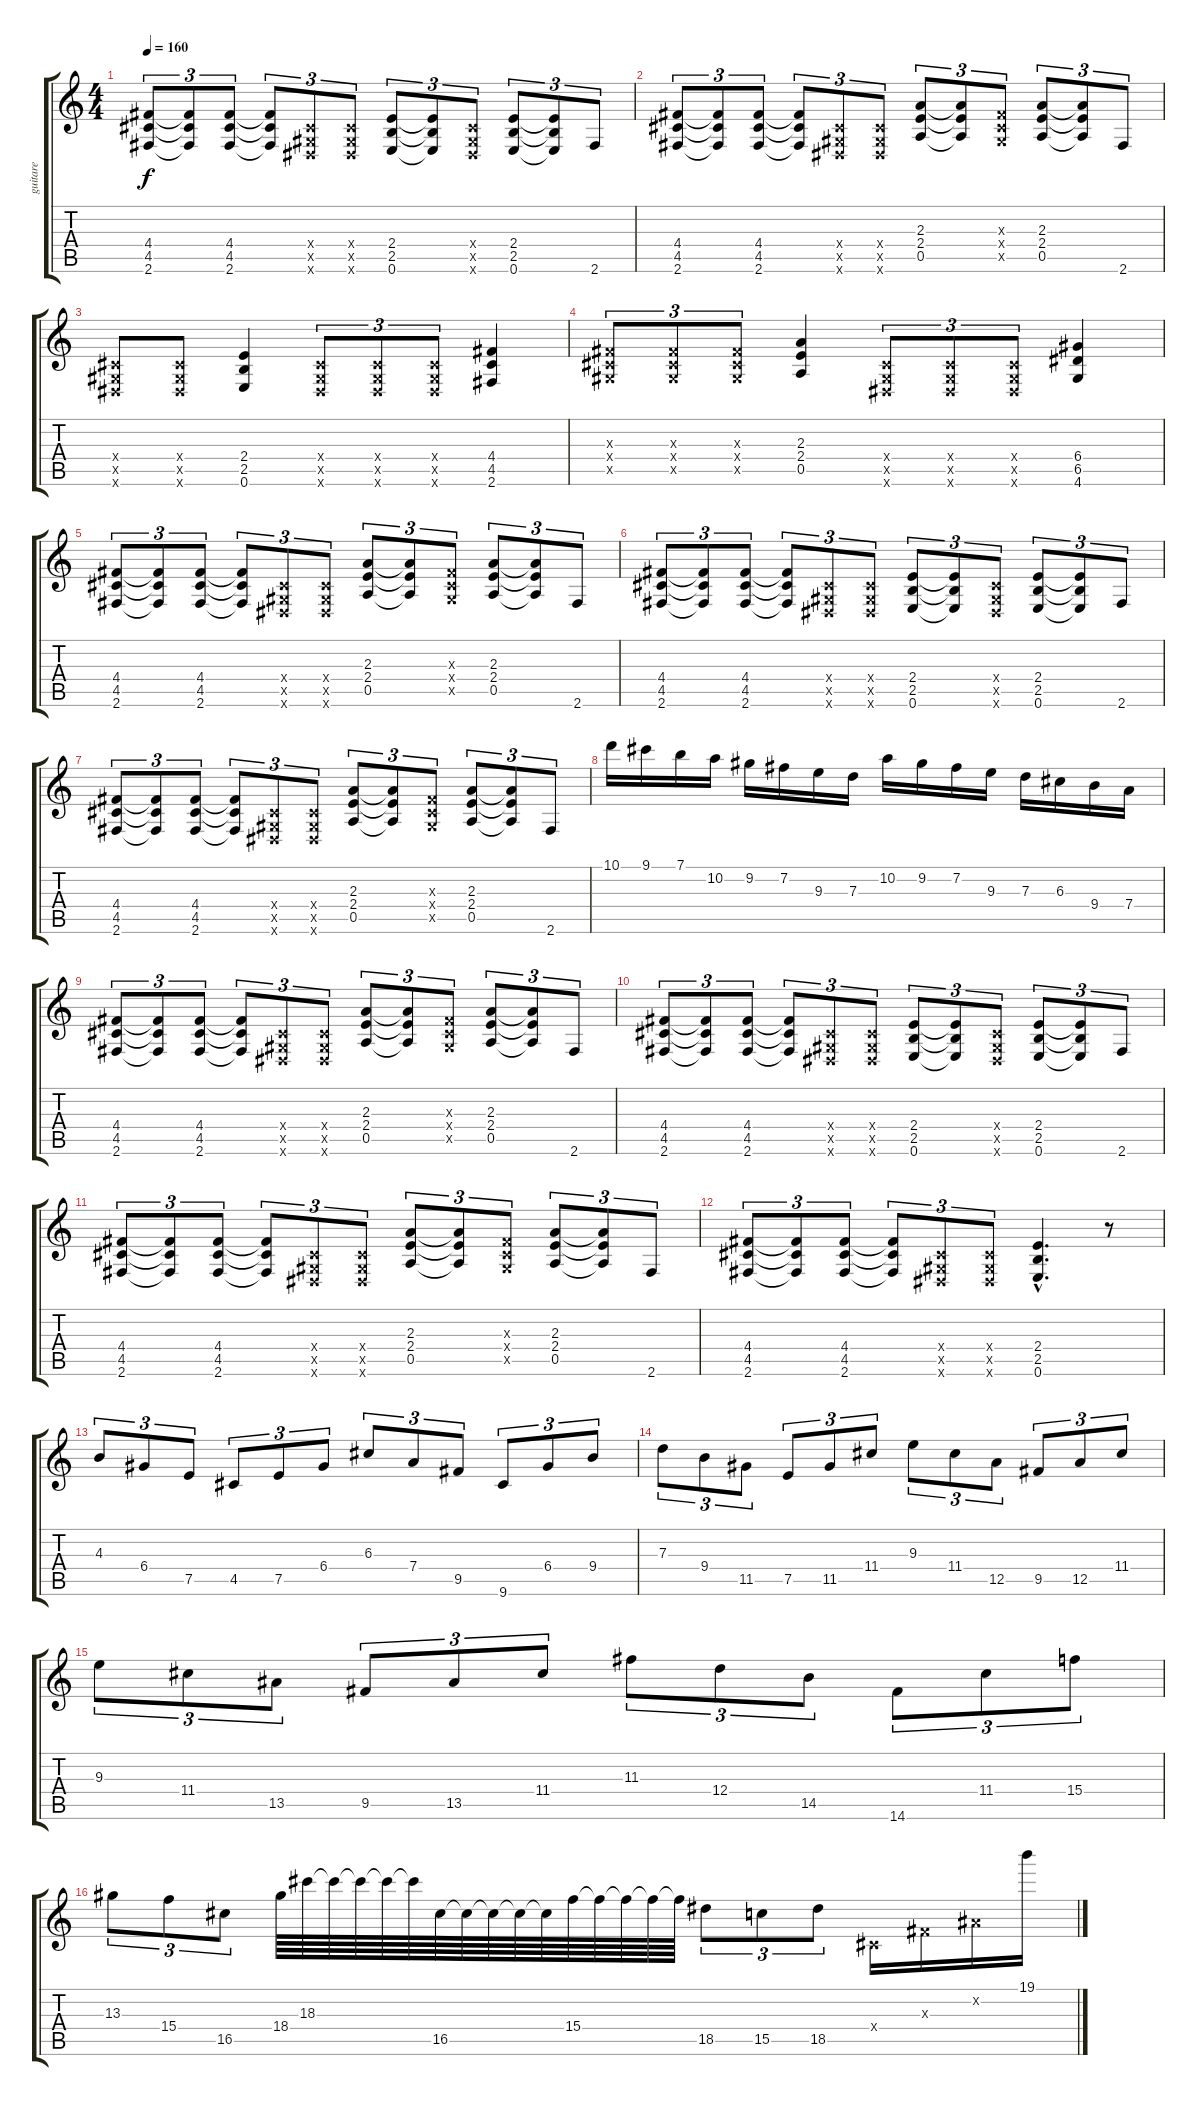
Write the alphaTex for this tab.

\track ("guitare" "guitare") {instrument distortionguitar}
\staff {score tabs}
\tuning (E4 B3 G3 D3 A2 E2) {hide}
\ts (4 4)
\tempo 160
\clef g2
\ks c
(4.4 4.5 2.6).8{tu (3 2) dy f} (4.4{t} 4.5{t} 2.6{t}).8{tu (3 2)} (4.4 4.5 2.6).8{tu (3 2)} (4.4{t} 4.5{t} 2.6{t}).8{tu (3 2)} (-1.4{x} -1.5{x} -1.6{x}).8{tu (3 2)} (-1.4{x} -1.5{x} -1.6{x}).8{tu (3 2)} (2.4 2.5 0.6).8{tu (3 2)} (2.4{t} 2.5{t} 0.6{t}).8{tu (3 2)} (-1.4{x} -1.5{x} -1.6{x}).8{tu (3 2)} (2.4 2.5 0.6).8{tu (3 2)} (2.4{t} 2.5{t} 0.6{t}).8{tu (3 2)} 2.6.8{tu (3 2)} |
(4.4 4.5 2.6).8{tu (3 2)} (4.4{t} 4.5{t} 2.6{t}).8{tu (3 2)} (4.4 4.5 2.6).8{tu (3 2)} (4.4{t} 4.5{t} 2.6{t}).8{tu (3 2)} (-1.4{x} -1.5{x} -1.6{x}).8{tu (3 2)} (-1.4{x} -1.5{x} -1.6{x}).8{tu (3 2)} (2.3 2.4 0.5).8{tu (3 2)} (2.3{t} 2.4{t} 0.5{t}).8{tu (3 2)} (-1.3{x} -1.4{x} -1.5{x}).8{tu (3 2)} (2.3 2.4 0.5).8{tu (3 2)} (2.3{t} 2.4{t} 0.5{t}).8{tu (3 2)} 2.6.8{tu (3 2)} |
(-1.4{x} -1.5{x} -1.6{x}).8 (-1.4{x} -1.5{x} -1.6{x}).8 (2.4 2.5 0.6).4 (-1.4{x} -1.5{x} -1.6{x}).8{tu (3 2)} (-1.4{x} -1.5{x} -1.6{x}).8{tu (3 2)} (-1.4{x} -1.5{x} -1.6{x}).8{tu (3 2)} (4.4 4.5 2.6).4 |
(-1.3{x} -1.4{x} -1.5{x}).8{tu (3 2)} (-1.3{x} -1.4{x} -1.5{x}).8{tu (3 2)} (-1.3{x} -1.4{x} -1.5{x}).8{tu (3 2)} (2.3 2.4 0.5).4 (-1.4{x} -1.5{x} -1.6{x}).8{tu (3 2)} (-1.4{x} -1.5{x} -1.6{x}).8{tu (3 2)} (-1.4{x} -1.5{x} -1.6{x}).8{tu (3 2)} (6.4 6.5 4.6).4 |
(4.4 4.5 2.6).8{tu (3 2)} (4.4{t} 4.5{t} 2.6{t}).8{tu (3 2)} (4.4 4.5 2.6).8{tu (3 2)} (4.4{t} 4.5{t} 2.6{t}).8{tu (3 2)} (-1.4{x} -1.5{x} -1.6{x}).8{tu (3 2)} (-1.4{x} -1.5{x} -1.6{x}).8{tu (3 2)} (2.3 2.4 0.5).8{tu (3 2)} (2.3{t} 2.4{t} 0.5{t}).8{tu (3 2)} (-1.3{x} -1.4{x} -1.5{x}).8{tu (3 2)} (2.3 2.4 0.5).8{tu (3 2)} (2.3{t} 2.4{t} 0.5{t}).8{tu (3 2)} 2.6.8{tu (3 2)} |
(4.4 4.5 2.6).8{tu (3 2)} (4.4{t} 4.5{t} 2.6{t}).8{tu (3 2)} (4.4 4.5 2.6).8{tu (3 2)} (4.4{t} 4.5{t} 2.6{t}).8{tu (3 2)} (-1.4{x} -1.5{x} -1.6{x}).8{tu (3 2)} (-1.4{x} -1.5{x} -1.6{x}).8{tu (3 2)} (2.4 2.5 0.6).8{tu (3 2)} (2.4{t} 2.5{t} 0.6{t}).8{tu (3 2)} (-1.4{x} -1.5{x} -1.6{x}).8{tu (3 2)} (2.4 2.5 0.6).8{tu (3 2)} (2.4{t} 2.5{t} 0.6{t}).8{tu (3 2)} 2.6.8{tu (3 2)} |
(4.4 4.5 2.6).8{tu (3 2)} (4.4{t} 4.5{t} 2.6{t}).8{tu (3 2)} (4.4 4.5 2.6).8{tu (3 2)} (4.4{t} 4.5{t} 2.6{t}).8{tu (3 2)} (-1.4{x} -1.5{x} -1.6{x}).8{tu (3 2)} (-1.4{x} -1.5{x} -1.6{x}).8{tu (3 2)} (2.3 2.4 0.5).8{tu (3 2)} (2.3{t} 2.4{t} 0.5{t}).8{tu (3 2)} (-1.3{x} -1.4{x} -1.5{x}).8{tu (3 2)} (2.3 2.4 0.5).8{tu (3 2)} (2.3{t} 2.4{t} 0.5{t}).8{tu (3 2)} 2.6.8{tu (3 2)} |
10.1.16 9.1.16 7.1.16 10.2.16 9.2.16 7.2.16 9.3.16 7.3.16 10.2.16 9.2.16 7.2.16 9.3.16 7.3.16 6.3.16 9.4.16 7.4.16 |
(4.4 4.5 2.6).8{tu (3 2)} (4.4{t} 4.5{t} 2.6{t}).8{tu (3 2)} (4.4 4.5 2.6).8{tu (3 2)} (4.4{t} 4.5{t} 2.6{t}).8{tu (3 2)} (-1.4{x} -1.5{x} -1.6{x}).8{tu (3 2)} (-1.4{x} -1.5{x} -1.6{x}).8{tu (3 2)} (2.3 2.4 0.5).8{tu (3 2)} (2.3{t} 2.4{t} 0.5{t}).8{tu (3 2)} (-1.3{x} -1.4{x} -1.5{x}).8{tu (3 2)} (2.3 2.4 0.5).8{tu (3 2)} (2.3{t} 2.4{t} 0.5{t}).8{tu (3 2)} 2.6.8{tu (3 2)} |
(4.4 4.5 2.6).8{tu (3 2)} (4.4{t} 4.5{t} 2.6{t}).8{tu (3 2)} (4.4 4.5 2.6).8{tu (3 2)} (4.4{t} 4.5{t} 2.6{t}).8{tu (3 2)} (-1.4{x} -1.5{x} -1.6{x}).8{tu (3 2)} (-1.4{x} -1.5{x} -1.6{x}).8{tu (3 2)} (2.4 2.5 0.6).8{tu (3 2)} (2.4{t} 2.5{t} 0.6{t}).8{tu (3 2)} (-1.4{x} -1.5{x} -1.6{x}).8{tu (3 2)} (2.4 2.5 0.6).8{tu (3 2)} (2.4{t} 2.5{t} 0.6{t}).8{tu (3 2)} 2.6.8{tu (3 2)} |
(4.4 4.5 2.6).8{tu (3 2)} (4.4{t} 4.5{t} 2.6{t}).8{tu (3 2)} (4.4 4.5 2.6).8{tu (3 2)} (4.4{t} 4.5{t} 2.6{t}).8{tu (3 2)} (-1.4{x} -1.5{x} -1.6{x}).8{tu (3 2)} (-1.4{x} -1.5{x} -1.6{x}).8{tu (3 2)} (2.3 2.4 0.5).8{tu (3 2)} (2.3{t} 2.4{t} 0.5{t}).8{tu (3 2)} (-1.3{x} -1.4{x} -1.5{x}).8{tu (3 2)} (2.3 2.4 0.5).8{tu (3 2)} (2.3{t} 2.4{t} 0.5{t}).8{tu (3 2)} 2.6.8{tu (3 2)} |
(4.4 4.5 2.6).8{tu (3 2)} (4.4{t} 4.5{t} 2.6{t}).8{tu (3 2)} (4.4 4.5 2.6).8{tu (3 2)} (4.4{t} 4.5{t} 2.6{t}).8{tu (3 2)} (-1.4{x} -1.5{x} -1.6{x}).8{tu (3 2)} (-1.4{x} -1.5{x} -1.6{x}).8{tu (3 2)} (2.4{hac} 2.5{hac} 0.6{hac}).4{d} r.8 |
4.3.8{tu (3 2)} 6.4.8{tu (3 2)} 7.5.8{tu (3 2)} 4.5.8{tu (3 2)} 7.5.8{tu (3 2)} 6.4.8{tu (3 2)} 6.3.8{tu (3 2)} 7.4.8{tu (3 2)} 9.5.8{tu (3 2)} 9.6.8{tu (3 2)} 6.4.8{tu (3 2)} 9.4.8{tu (3 2)} |
7.3.8{tu (3 2)} 9.4.8{tu (3 2)} 11.5.8{tu (3 2)} 7.5.8{tu (3 2)} 11.5.8{tu (3 2)} 11.4.8{tu (3 2)} 9.3.8{tu (3 2)} 11.4.8{tu (3 2)} 12.5.8{tu (3 2)} 9.5.8{tu (3 2)} 12.5.8{tu (3 2)} 11.4.8{tu (3 2)} |
9.3.8{tu (3 2)} 11.4.8{tu (3 2)} 13.5.8{tu (3 2)} 9.5.8{tu (3 2)} 13.5.8{tu (3 2)} 11.4.8{tu (3 2)} 11.3.8{tu (3 2)} 12.4.8{tu (3 2)} 14.5.8{tu (3 2)} 14.6.8{tu (3 2)} 11.4.8{tu (3 2)} 15.4.8{tu (3 2)} |
13.3.8{tu (3 2)} 15.4.8{tu (3 2)} 16.5.8{tu (3 2)} 18.4.64 18.3.64 18.3{t}.64 18.3{t}.64 18.3{t}.64 18.3{t}.64 16.5.64 16.5{t}.64 16.5{t}.64 16.5{t}.64 16.5{t}.64 15.4.64 15.4{t}.64 15.4{t}.64 15.4{t}.64 15.4{t}.64 18.5.8{tu (3 2)} 15.5.8{tu (3 2)} 18.5.8{tu (3 2)} -1.4{x}.16 -1.3{x}.16 -1.2{x}.16 19.1.16
